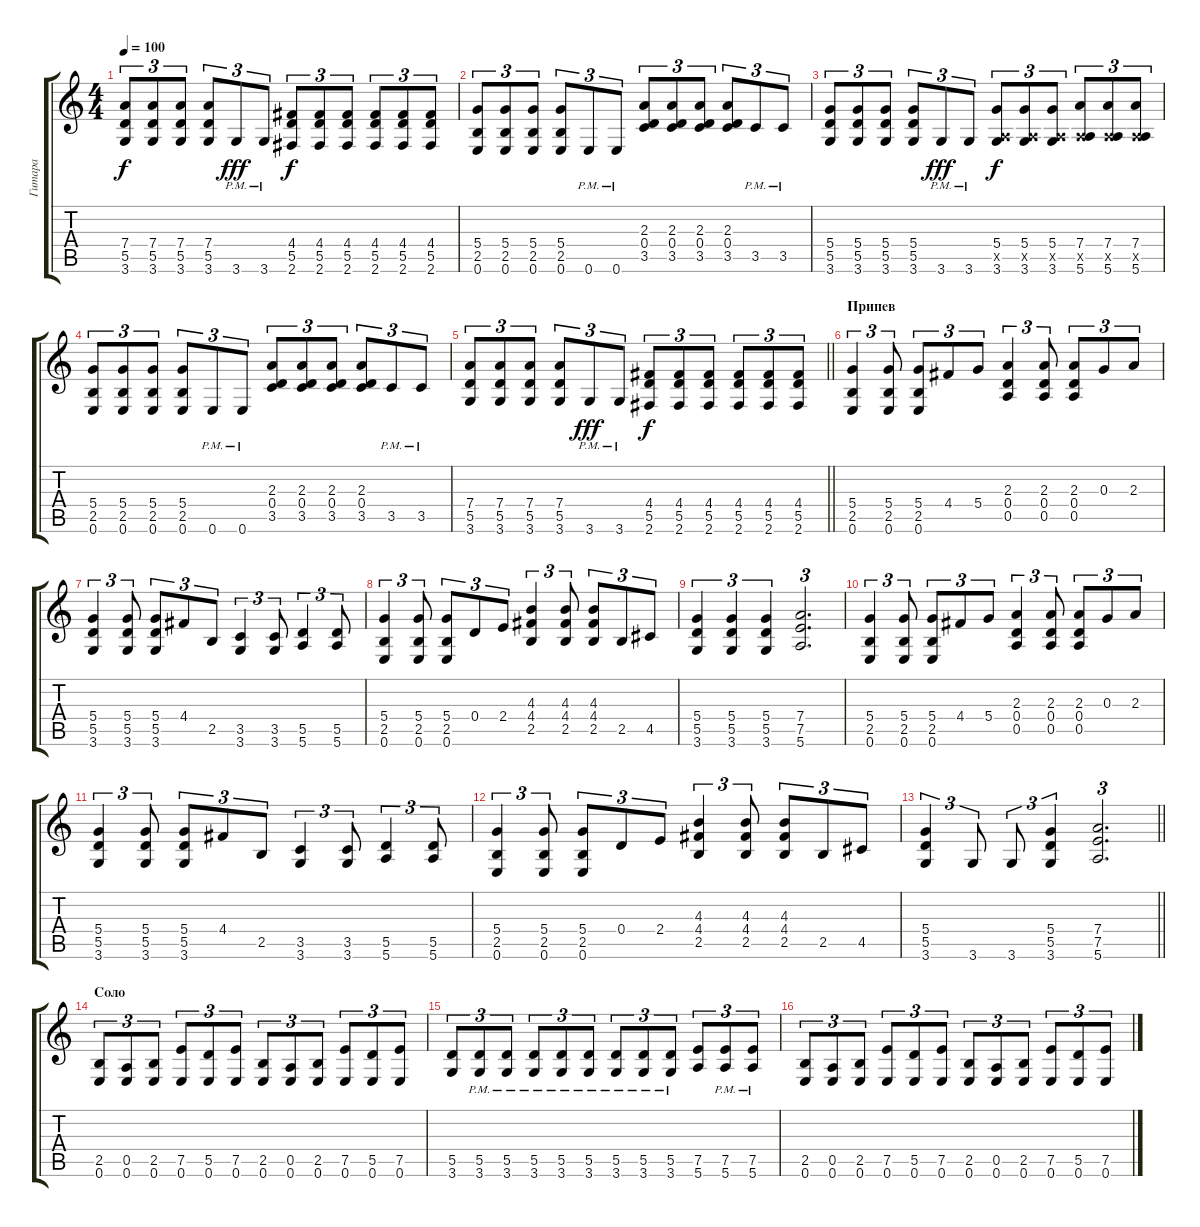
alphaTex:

\track ("Гитара" "Гитара") {instrument distortionguitar}
\staff {score tabs}
\tuning (E4 B3 G3 D3 A2 E2) {hide}
\ts (4 4)
\tempo 100
\clef g2
\ks c
(7.4 5.5 3.6).8{tu (3 2) dy f} (7.4 5.5 3.6).8{tu (3 2)} (7.4 5.5 3.6).8{tu (3 2)} (7.4 5.5 3.6).8{tu (3 2)} 3.6{pm}.8{tu (3 2) dy fff} 3.6{pm}.8{tu (3 2)} (4.4 5.5 2.6).8{tu (3 2) dy f} (4.4 5.5 2.6).8{tu (3 2)} (4.4 5.5 2.6).8{tu (3 2)} (4.4 5.5 2.6).8{tu (3 2)} (4.4 5.5 2.6).8{tu (3 2)} (4.4 5.5 2.6).8{tu (3 2)} |
(5.4 2.5 0.6).8{tu (3 2)} (5.4 2.5 0.6).8{tu (3 2)} (5.4 2.5 0.6).8{tu (3 2)} (5.4 2.5 0.6).8{tu (3 2)} 0.6{pm}.8{tu (3 2)} 0.6{pm}.8{tu (3 2)} (2.3 0.4 3.5).8{tu (3 2)} (2.3 0.4 3.5).8{tu (3 2)} (2.3 0.4 3.5).8{tu (3 2)} (2.3 0.4 3.5).8{tu (3 2)} 3.5{pm}.8{tu (3 2)} 3.5{pm}.8{tu (3 2)} |
(5.4 5.5 3.6).8{tu (3 2)} (5.4 5.5 3.6).8{tu (3 2)} (5.4 5.5 3.6).8{tu (3 2)} (5.4 5.5 3.6).8{tu (3 2)} 3.6{pm}.8{tu (3 2) dy fff} 3.6{pm}.8{tu (3 2)} (5.4 0.5{x} 3.6).8{tu (3 2) dy f} (5.4 0.5{x} 3.6).8{tu (3 2)} (5.4 0.5{x} 3.6).8{tu (3 2)} (7.4 0.5{x} 5.6).8{tu (3 2)} (7.4 0.5{x} 5.6).8{tu (3 2)} (7.4 0.5{x} 5.6).8{tu (3 2)} |
(5.4 2.5 0.6).8{tu (3 2)} (5.4 2.5 0.6).8{tu (3 2)} (5.4 2.5 0.6).8{tu (3 2)} (5.4 2.5 0.6).8{tu (3 2)} 0.6{pm}.8{tu (3 2)} 0.6{pm}.8{tu (3 2)} (2.3 0.4 3.5).8{tu (3 2)} (2.3 0.4 3.5).8{tu (3 2)} (2.3 0.4 3.5).8{tu (3 2)} (2.3 0.4 3.5).8{tu (3 2)} 3.5{pm}.8{tu (3 2)} 3.5{pm}.8{tu (3 2)} |
\barLineRight lightlight
(7.4 5.5 3.6).8{tu (3 2)} (7.4 5.5 3.6).8{tu (3 2)} (7.4 5.5 3.6).8{tu (3 2)} (7.4 5.5 3.6).8{tu (3 2)} 3.6{pm}.8{tu (3 2) dy fff} 3.6{pm}.8{tu (3 2)} (4.4 5.5 2.6).8{tu (3 2) dy f} (4.4 5.5 2.6).8{tu (3 2)} (4.4 5.5 2.6).8{tu (3 2)} (4.4 5.5 2.6).8{tu (3 2)} (4.4 5.5 2.6).8{tu (3 2)} (4.4 5.5 2.6).8{tu (3 2)} |
\section ("" "Припев")
(5.4 2.5 0.6).4{tu (3 2)} (5.4 2.5 0.6).8{tu (3 2)} (5.4 2.5 0.6).8{tu (3 2)} 4.4.8{tu (3 2)} 5.4.8{tu (3 2)} (2.3 0.4 0.5).4{tu (3 2)} (2.3 0.4 0.5).8{tu (3 2)} (2.3 0.4 0.5).8{tu (3 2)} 0.3.8{tu (3 2)} 2.3.8{tu (3 2)} |
(5.4 5.5 3.6).4{tu (3 2)} (5.4 5.5 3.6).8{tu (3 2)} (5.4 5.5 3.6).8{tu (3 2)} 4.4.8{tu (3 2)} 2.5.8{tu (3 2)} (3.5 3.6).4{tu (3 2)} (3.5 3.6).8{tu (3 2)} (5.5 5.6).4{tu (3 2)} (5.5 5.6).8{tu (3 2)} |
(5.4 2.5 0.6).4{tu (3 2)} (5.4 2.5 0.6).8{tu (3 2)} (5.4 2.5 0.6).8{tu (3 2)} 0.4.8{tu (3 2)} 2.4.8{tu (3 2)} (4.3 4.4 2.5).4{tu (3 2)} (4.3 4.4 2.5).8{tu (3 2)} (4.3 4.4 2.5).8{tu (3 2)} 2.5.8{tu (3 2)} 4.5.8{tu (3 2)} |
(5.4 5.5 3.6).4{tu (3 2)} (5.4 5.5 3.6).4{tu (3 2)} (5.4 5.5 3.6).4{tu (3 2)} (7.4 7.5 5.6).2{d tu (3 2)} |
(5.4 2.5 0.6).4{tu (3 2)} (5.4 2.5 0.6).8{tu (3 2)} (5.4 2.5 0.6).8{tu (3 2)} 4.4.8{tu (3 2)} 5.4.8{tu (3 2)} (2.3 0.4 0.5).4{tu (3 2)} (2.3 0.4 0.5).8{tu (3 2)} (2.3 0.4 0.5).8{tu (3 2)} 0.3.8{tu (3 2)} 2.3.8{tu (3 2)} |
(5.4 5.5 3.6).4{tu (3 2)} (5.4 5.5 3.6).8{tu (3 2)} (5.4 5.5 3.6).8{tu (3 2)} 4.4.8{tu (3 2)} 2.5.8{tu (3 2)} (3.5 3.6).4{tu (3 2)} (3.5 3.6).8{tu (3 2)} (5.5 5.6).4{tu (3 2)} (5.5 5.6).8{tu (3 2)} |
(5.4 2.5 0.6).4{tu (3 2)} (5.4 2.5 0.6).8{tu (3 2)} (5.4 2.5 0.6).8{tu (3 2)} 0.4.8{tu (3 2)} 2.4.8{tu (3 2)} (4.3 4.4 2.5).4{tu (3 2)} (4.3 4.4 2.5).8{tu (3 2)} (4.3 4.4 2.5).8{tu (3 2)} 2.5.8{tu (3 2)} 4.5.8{tu (3 2)} |
\barLineRight lightlight
(5.4 5.5 3.6).4{tu (3 2)} 3.6.8{tu (3 2)} 3.6.8{tu (3 2)} (5.4 5.5 3.6).4{tu (3 2)} (7.4 7.5 5.6).2{d tu (3 2)} |
\section ("" "Соло")
(2.5 0.6).8{tu (3 2)} (0.5 0.6).8{tu (3 2)} (2.5 0.6).8{tu (3 2)} (7.5 0.6).8{tu (3 2)} (5.5 0.6).8{tu (3 2)} (7.5 0.6).8{tu (3 2)} (2.5 0.6).8{tu (3 2)} (0.5 0.6).8{tu (3 2)} (2.5 0.6).8{tu (3 2)} (7.5 0.6).8{tu (3 2)} (5.5 0.6).8{tu (3 2)} (7.5 0.6).8{tu (3 2)} |
(5.5 3.6).8{tu (3 2)} (5.5{pm} 3.6{pm}).8{tu (3 2)} (5.5{pm} 3.6{pm}).8{tu (3 2)} (5.5{pm} 3.6{pm}).8{tu (3 2)} (5.5{pm} 3.6{pm}).8{tu (3 2)} (5.5{pm} 3.6{pm}).8{tu (3 2)} (5.5{pm} 3.6{pm}).8{tu (3 2)} (5.5{pm} 3.6{pm}).8{tu (3 2)} (5.5{pm} 3.6{pm}).8{tu (3 2)} (7.5 5.6).8{tu (3 2)} (7.5{pm} 5.6{pm}).8{tu (3 2)} (7.5{pm} 5.6{pm}).8{tu (3 2)} |
(2.5 0.6).8{tu (3 2)} (0.5 0.6).8{tu (3 2)} (2.5 0.6).8{tu (3 2)} (7.5 0.6).8{tu (3 2)} (5.5 0.6).8{tu (3 2)} (7.5 0.6).8{tu (3 2)} (2.5 0.6).8{tu (3 2)} (0.5 0.6).8{tu (3 2)} (2.5 0.6).8{tu (3 2)} (7.5 0.6).8{tu (3 2)} (5.5 0.6).8{tu (3 2)} (7.5 0.6).8{tu (3 2)}
